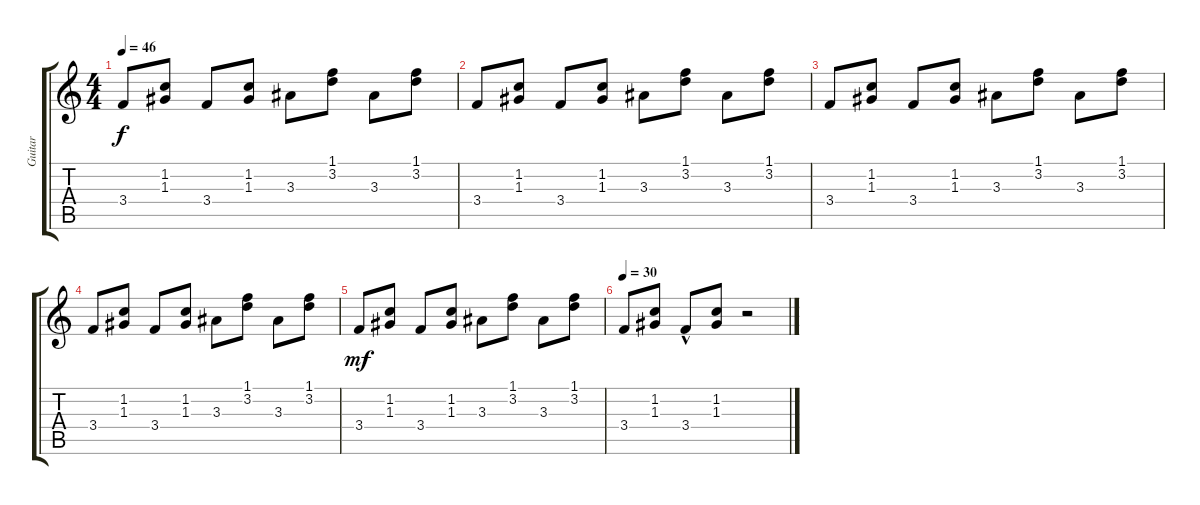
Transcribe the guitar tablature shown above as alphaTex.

\track ("Guitar" "Guitar") {instrument acousticguitarsteel}
\staff {score tabs}
\tuning (E4 B3 G3 D3 A2 E2) {hide}
\ts (4 4)
\tempo 46
\clef g2
\ks c
3.4.8{dy f} (1.2 1.3).8 3.4.8 (1.2 1.3).8 3.3.8 (1.1 3.2).8 3.3.8 (1.1 3.2).8 |
3.4.8 (1.2 1.3).8 3.4.8 (1.2 1.3).8 3.3.8 (1.1 3.2).8 3.3.8 (1.1 3.2).8 |
3.4.8 (1.2 1.3).8 3.4.8 (1.2 1.3).8 3.3.8 (1.1 3.2).8 3.3.8 (1.1 3.2).8 |
3.4.8 (1.2 1.3).8 3.4.8 (1.2 1.3).8 3.3.8 (1.1 3.2).8 3.3.8 (1.1 3.2).8 |
3.4.8{dy mf} (1.2 1.3).8 3.4.8 (1.2 1.3).8 3.3.8 (1.1 3.2).8 3.3.8 (1.1 3.2).8 |
\tempo 30
3.4.8 (1.2 1.3).8 3.4{hac}.8 (1.2 1.3).8 r.2
